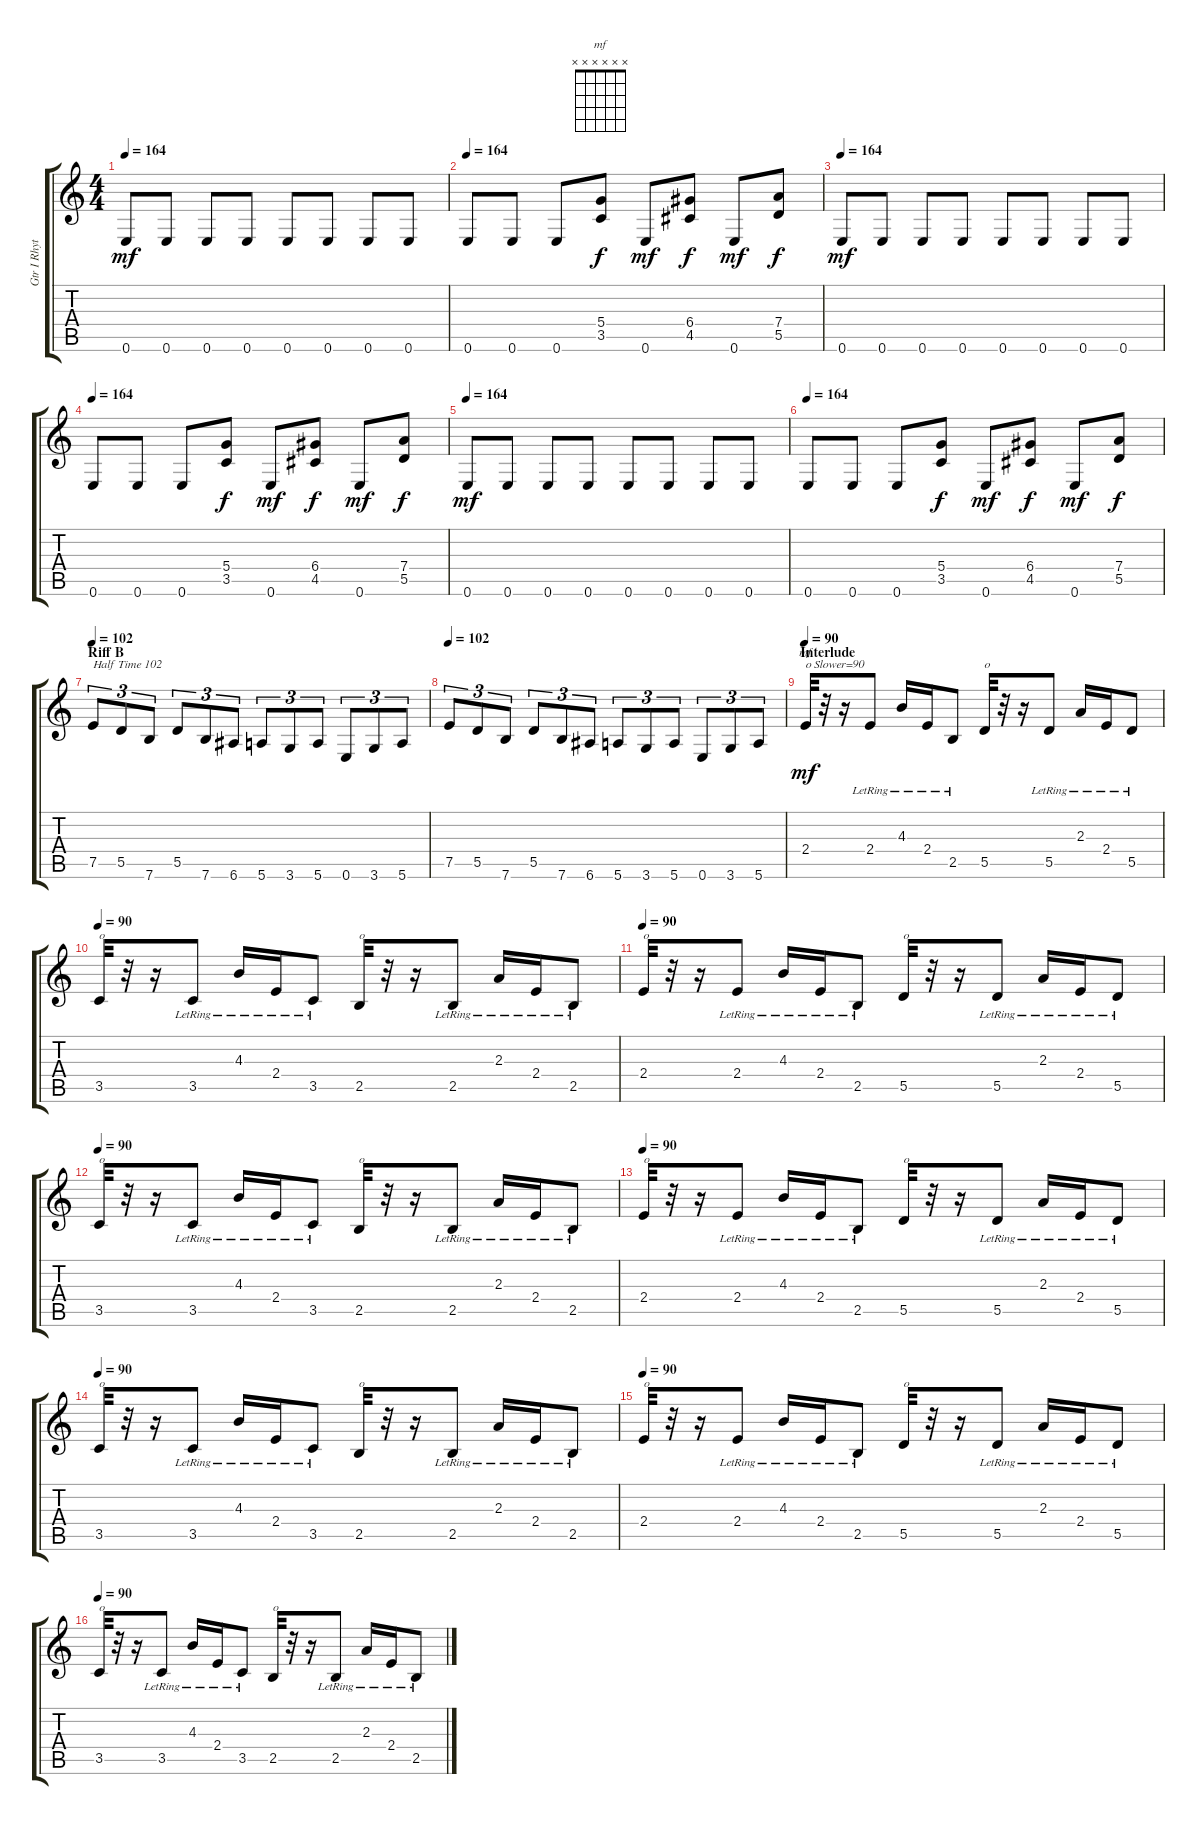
\track ("Gtr I Rhytm" "Gtr I Rhyt") {instrument overdrivenguitar}
\staff {score tabs}
\tuning (E4 B3 G3 D3 A2 E2) {hide}
\chord ("mf" x x x x x x)
\ts (4 4)
\tempo 164
\clef g2
\ks c
0.6.8{dy mf} 0.6.8 0.6.8 0.6.8 0.6.8 0.6.8 0.6.8 0.6.8 |
\tempo 164
0.6.8 0.6.8 0.6.8 (5.4 3.5).8{dy f} 0.6.8{dy mf} (6.4 4.5).8{dy f} 0.6.8{dy mf} (7.4 5.5).8{dy f} |
\tempo 164
0.6.8{dy mf} 0.6.8 0.6.8 0.6.8 0.6.8 0.6.8 0.6.8 0.6.8 |
\tempo 164
0.6.8 0.6.8 0.6.8 (5.4 3.5).8{dy f} 0.6.8{dy mf} (6.4 4.5).8{dy f} 0.6.8{dy mf} (7.4 5.5).8{dy f} |
\tempo 164
0.6.8{dy mf} 0.6.8 0.6.8 0.6.8 0.6.8 0.6.8 0.6.8 0.6.8 |
\tempo 164
0.6.8 0.6.8 0.6.8 (5.4 3.5).8{dy f} 0.6.8{dy mf} (6.4 4.5).8{dy f} 0.6.8{dy mf} (7.4 5.5).8{dy f} |
\section ("" "Riff B")
\tempo 102
7.5.8{tu (3 2) txt "Half Time 102"} 5.5.8{tu (3 2)} 7.6.8{tu (3 2)} 5.5.8{tu (3 2)} 7.6.8{tu (3 2)} 6.6.8{tu (3 2)} 5.6.8{tu (3 2)} 3.6.8{tu (3 2)} 5.6.8{tu (3 2)} 0.6.8{tu (3 2)} 3.6.8{tu (3 2)} 5.6.8{tu (3 2)} |
\tempo 102
7.5.8{tu (3 2)} 5.5.8{tu (3 2)} 7.6.8{tu (3 2)} 5.5.8{tu (3 2)} 7.6.8{tu (3 2)} 6.6.8{tu (3 2)} 5.6.8{tu (3 2)} 3.6.8{tu (3 2)} 5.6.8{tu (3 2)} 0.6.8{tu (3 2)} 3.6.8{tu (3 2)} 5.6.8{tu (3 2)} |
\section ("" "Interlude")
\tempo 90
2.4.32{ch "mf" txt "o Slower=90" dy mf} r.32 r.16 2.4{lr}.8 4.3{lr}.16 2.4{lr}.16 2.5{lr}.8 5.5.32{txt "o"} r.32 r.16 5.5{lr}.8 2.3{lr}.16 2.4{lr}.16 5.5{lr}.8 |
\tempo 90
3.5.32{txt "o"} r.32 r.16 3.5{lr}.8 4.3{lr}.16 2.4{lr}.16 3.5{lr}.8 2.5.32{txt "o"} r.32 r.16 2.5{lr}.8 2.3{lr}.16 2.4{lr}.16 2.5{lr}.8 |
\tempo 90
2.4.32{txt "o"} r.32 r.16 2.4{lr}.8 4.3{lr}.16 2.4{lr}.16 2.5{lr}.8 5.5.32{txt "o"} r.32 r.16 5.5{lr}.8 2.3{lr}.16 2.4{lr}.16 5.5{lr}.8 |
\tempo 90
3.5.32{txt "o"} r.32 r.16 3.5{lr}.8 4.3{lr}.16 2.4{lr}.16 3.5{lr}.8 2.5.32{txt "o"} r.32 r.16 2.5{lr}.8 2.3{lr}.16 2.4{lr}.16 2.5{lr}.8 |
\tempo 90
2.4.32{txt "o"} r.32 r.16 2.4{lr}.8 4.3{lr}.16 2.4{lr}.16 2.5{lr}.8 5.5.32{txt "o"} r.32 r.16 5.5{lr}.8 2.3{lr}.16 2.4{lr}.16 5.5{lr}.8 |
\tempo 90
3.5.32{txt "o"} r.32 r.16 3.5{lr}.8 4.3{lr}.16 2.4{lr}.16 3.5{lr}.8 2.5.32{txt "o"} r.32 r.16 2.5{lr}.8 2.3{lr}.16 2.4{lr}.16 2.5{lr}.8 |
\tempo 90
2.4.32{txt "o"} r.32 r.16 2.4{lr}.8 4.3{lr}.16 2.4{lr}.16 2.5{lr}.8 5.5.32{txt "o"} r.32 r.16 5.5{lr}.8 2.3{lr}.16 2.4{lr}.16 5.5{lr}.8 |
\tempo 90
3.5.32{txt "o"} r.32 r.16 3.5{lr}.8 4.3{lr}.16 2.4{lr}.16 3.5{lr}.8 2.5.32{txt "o"} r.32 r.16 2.5{lr}.8 2.3{lr}.16 2.4{lr}.16 2.5{lr}.8
